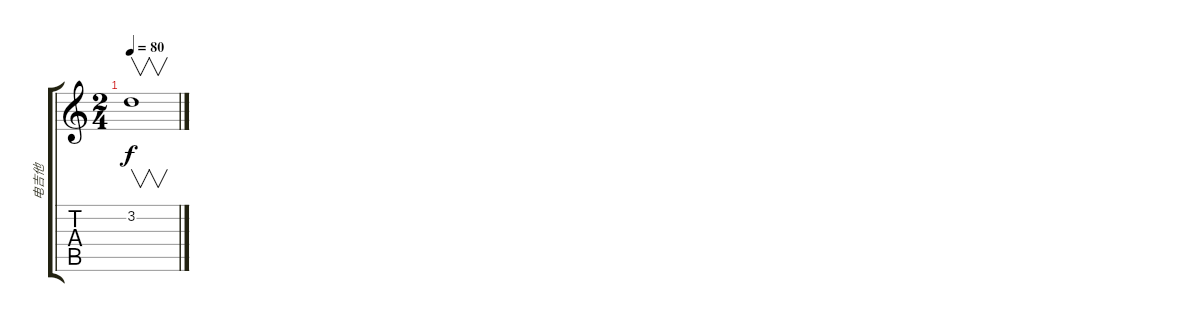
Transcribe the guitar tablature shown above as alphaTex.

\track ("电吉他" "电吉他") {instrument overdrivenguitar}
\staff {score tabs}
\tuning (E4 B3 G3 D3 A2 E2) {hide}
\ts (2 4)
\tempo 80
\clef g2
\ks c
3.2.1{v dy f}
